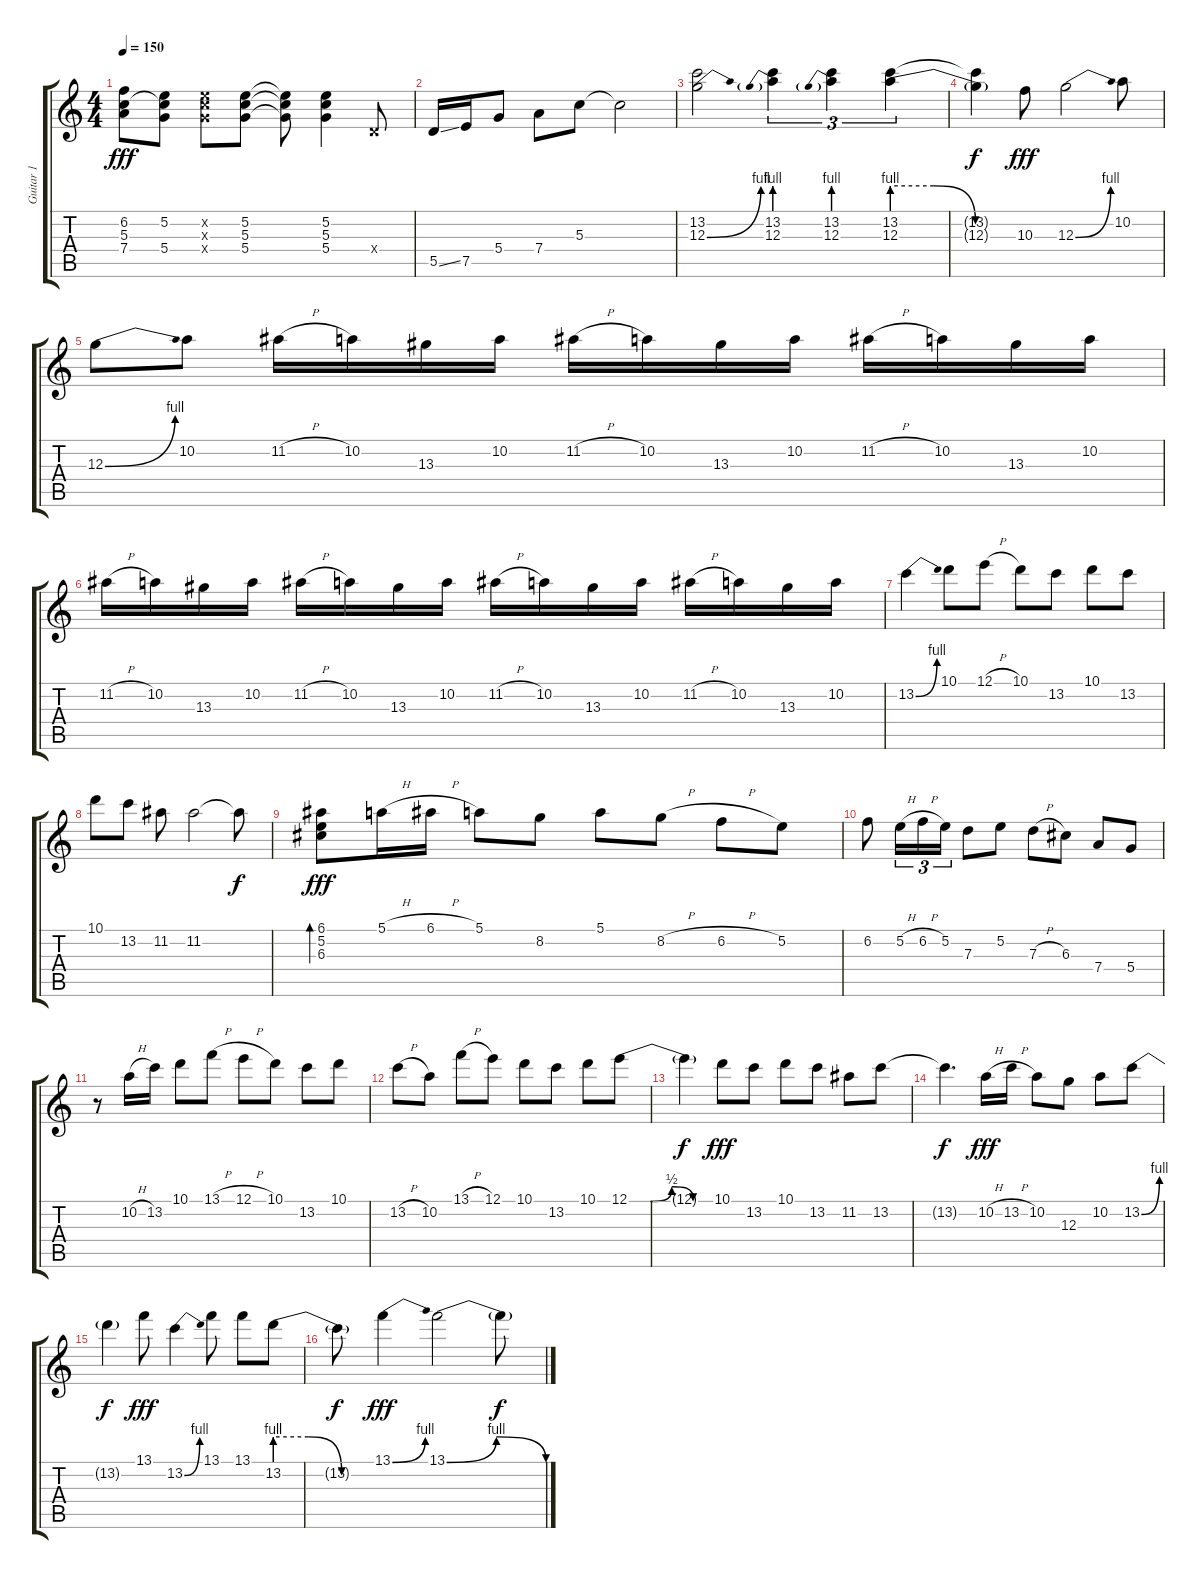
\track ("Guitar 1" "Guitar 1") {instrument electricguitarclean}
\staff {score tabs}
\tuning (E4 B3 G3 D3 A2 E2) {hide}
\ts (4 4)
\tempo 150
\clef g2
\ks c
(6.2 5.3 7.4).8{dy fff} (5.2 5.3{t} 5.4).8 (5.2{x} 5.3{x} 5.4{x}).8 (5.2 5.3 5.4).8 (5.2{t} 5.3{t} 5.4{t}).8 (5.2 5.3 5.4).4 0.4{x}.8 |
5.5{ss}.16 7.5.16 5.4.8 7.4.8 5.3.8 5.3{t}.2 |
(13.2 12.3{be (bend 0 0 60 4)}).2 (13.2 12.3{be (prebend 0 4 60 4)}).4{tu (3 2)} (13.2 12.3{be (prebend 0 4 60 4)}).4{tu (3 2)} (13.2 12.3{be (custom 0 4 20 4 40 0 60 0)}).4{tu (3 2)} |
(13.2{t} 12.3{t}).4{dy f} 10.3.8{dy fff} 12.3{be (bend 0 0 60 4)}.2 10.2.8 |
12.3{be (bend 0 0 60 4)}.8 10.2.8{txt ""} 11.2{h}.16 10.2.16 13.3.16 10.2.16 11.2{h}.16 10.2.16 13.3.16 10.2.16 11.2{h}.16 10.2.16 13.3.16 10.2.16 |
11.2{h}.16 10.2.16 13.3.16 10.2.16 11.2{h}.16 10.2.16 13.3.16 10.2.16 11.2{h}.16 10.2.16 13.3.16 10.2.16 11.2{h}.16 10.2.16 13.3.16 10.2.16 |
13.2{be (bend 0 0 60 4)}.4 10.1.8 12.1{h}.8 10.1.8 13.2.8 10.1.8 13.2.8 |
10.1.8 13.2.8 11.2.8 11.2.2 11.2{t}.8{dy f} |
(6.1 5.2 6.3).8{bd 240 dy fff} 5.1{h}.16 6.1{h}.16 5.1.8 8.2.8 5.1.8 8.2{h}.8 6.2{h}.8 5.2.8 |
6.2.8 5.2{h}.16{tu (3 2)} 6.2{h}.16{tu (3 2)} 5.2.16{tu (3 2)} 7.3.8 5.2.8 7.3{h}.8 6.3.8 7.4.8 5.4.8 |
r.8 10.2{h}.16 13.2.16 10.1.8 13.1{h}.8 12.1{h}.8 10.1.8 13.2.8 10.1.8 |
13.2{h}.8 10.2.8 13.1{h}.8 12.1.8 10.1.8 13.2.8 10.1.8 12.1{be (custom 0 0 15 0 30 2 45 0 60 0)}.8 |
12.1{t}.4{dy f} 10.1.8{dy fff} 13.2.8 10.1.8 13.2.8 11.2.8 13.2.8 |
13.2{t}.4{d dy f} 10.2{h}.16{dy fff} 13.2{h}.16 10.2.8 12.3.8 10.2.8 13.2{be (bend 0 0 60 4)}.8 |
13.2{t}.4{dy f} 13.1.8{dy fff} 13.2{be (bend 0 0 60 4)}.4 13.1.8 13.1.8 13.2{be (custom 0 4 20 4 40 0 60 0)}.8 |
13.2{t}.8{dy f} 13.1{be (bend 0 0 60 4)}.4{dy fff} 13.1{be (bendrelease 0 0 30 4 30 4 60 0)}.2 13.1{t}.8{dy f}
